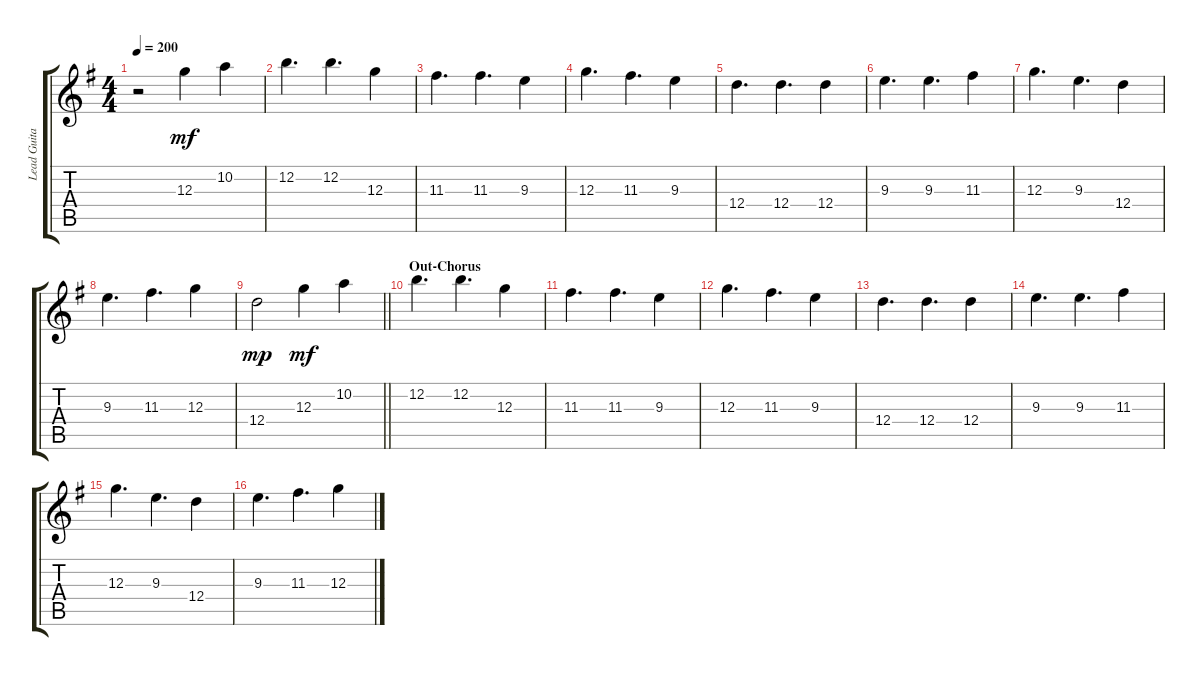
\track ("Lead Guitar 1" "Lead Guita") {instrument distortionguitar}
\staff {score tabs}
\tuning (E4 B3 G3 D3 A2 E2) {hide}
\ts (4 4)
\tempo 200
\clef g2
\ks g
r.2{dy mp} 12.3.4{dy mf} 10.2.4 |
12.2.4{d} 12.2.4{d} 12.3.4 |
11.3.4{d} 11.3.4{d} 9.3.4 |
12.3.4{d} 11.3.4{d} 9.3.4 |
12.4.4{d} 12.4.4{d} 12.4.4 |
9.3.4{d} 9.3.4{d} 11.3.4 |
12.3.4{d} 9.3.4{d} 12.4.4 |
9.3.4{d} 11.3.4{d} 12.3.4 |
\barLineRight lightlight
12.4.2{dy mp} 12.3.4{dy mf} 10.2.4 |
\section ("" "Out-Chorus")
12.2.4{d} 12.2.4{d} 12.3.4 |
11.3.4{d} 11.3.4{d} 9.3.4 |
12.3.4{d} 11.3.4{d} 9.3.4 |
12.4.4{d} 12.4.4{d} 12.4.4 |
9.3.4{d} 9.3.4{d} 11.3.4 |
12.3.4{d} 9.3.4{d} 12.4.4 |
9.3.4{d} 11.3.4{d} 12.3.4
